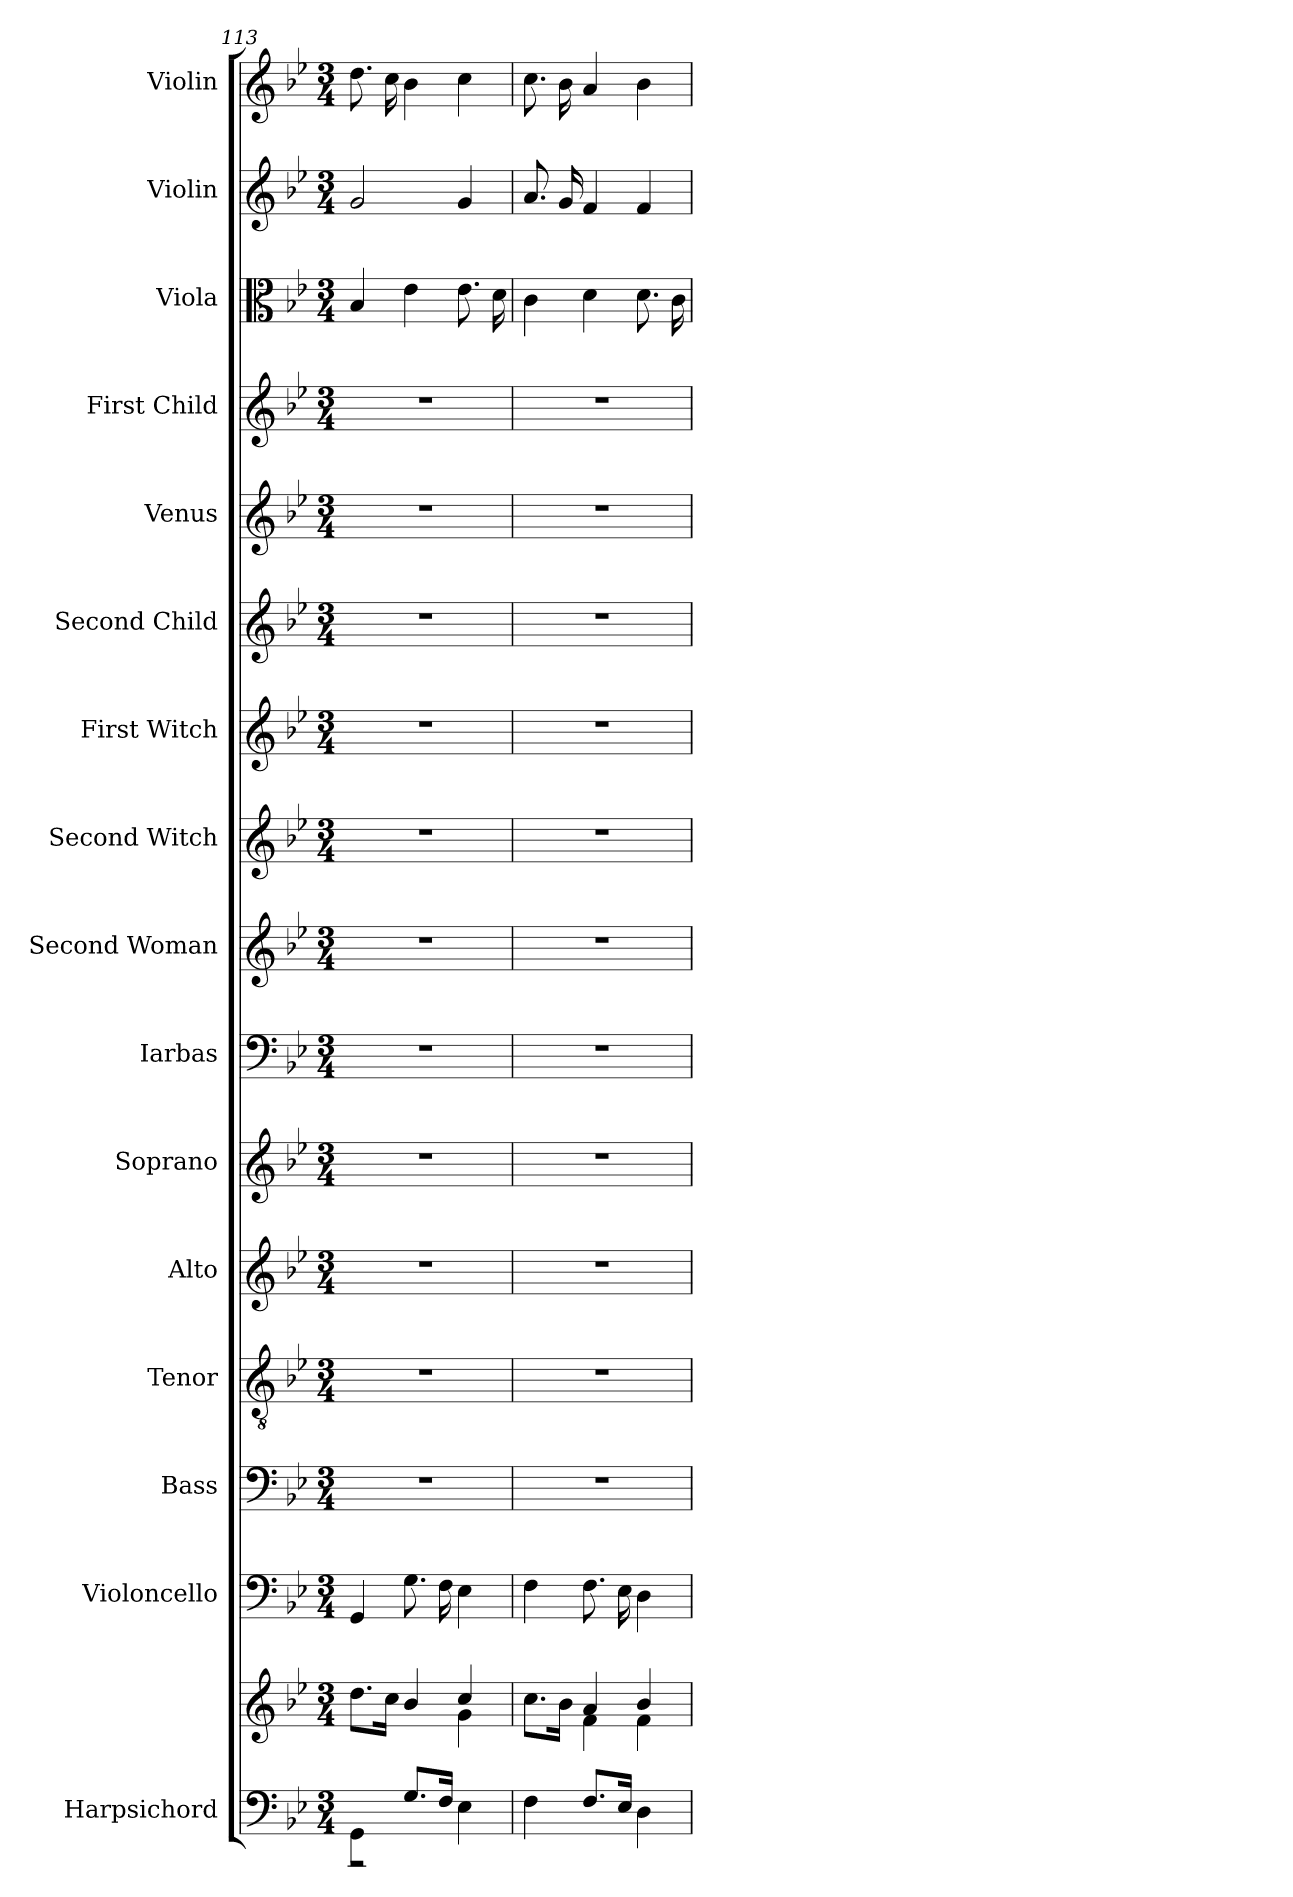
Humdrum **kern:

**kern	**kern	**kern	**kern	**kern	**kern	**kern	**kern	**kern	**kern	**kern	**kern	**kern	**kern	**kern	**kern	**kern
*part16	*part16	*part15	*part14	*part13	*part12	*part11	*part10	*part9	*part8	*part7	*part6	*part5	*part4	*part3	*part2	*part1
*staff17	*staff16	*staff15	*staff14	*staff13	*staff12	*staff11	*staff10	*staff9	*staff8	*staff7	*staff6	*staff5	*staff4	*staff3	*staff2	*staff1
*I"Harpsichord	*	*I"Violoncello	*I"Bass	*I"Tenor	*I"Alto	*I"Soprano	*I"Iarbas	*I"Second Woman	*I"Second Witch	*I"First Witch	*I"Second Child	*I"Venus	*I"First Child	*I"Viola	*I"Violin	*I"Violin
*I'Hch.	*	*I'Vc.	*I'B.	*I'T.	*I'A.	*I'S.	*I'I.	*I'2W	*I'W2.	*I'W1	*I'C2.	*I'V.	*I'C1	*I'Vla.	*I'Vln.	*I'Vln.
*clefF4	*clefG2	*clefF4	*clefF4	*clefGv2	*clefG2	*clefG2	*clefF4	*clefG2	*clefG2	*clefG2	*clefG2	*clefG2	*clefG2	*clefC3	*clefG2	*clefG2
*k[b-e-]	*k[b-e-]	*k[b-e-]	*k[b-e-]	*k[b-e-]	*k[b-e-]	*k[b-e-]	*k[b-e-]	*k[b-e-]	*k[b-e-]	*k[b-e-]	*k[b-e-]	*k[b-e-]	*k[b-e-]	*k[b-e-]	*k[b-e-]	*k[b-e-]
*M3/4	*M3/4	*M3/4	*M3/4	*M3/4	*M3/4	*M3/4	*M3/4	*M3/4	*M3/4	*M3/4	*M3/4	*M3/4	*M3/4	*M3/4	*M3/4	*M3/4
=113	=113	=113	=113	=113	=113	=113	=113	=113	=113	=113	=113	=113	=113	=113	=113	=113
*^	*^	*	*	*	*	*	*	*	*	*	*	*	*	*	*	*
4GG\	2r	8.dd\L	2ryy	4GG/	2.r	2.r	2.r	2.r	2.r	2.r	2.r	2.r	2.r	2.r	2.r	4B-/	2g/	8.dd\
.	.	16cc\Jk	.	.	.	.	.	.	.	.	.	.	.	.	.	.	.	16cc\
8.G/L	.	4b-/	.	8.G\	.	.	.	.	.	.	.	.	.	.	.	4e-\	.	4b-\
16F/Jk	.	.	.	16F\	.	.	.	.	.	.	.	.	.	.	.	.	.	.
4E-\	4ryy	4cc/	4g\	4E-\	.	.	.	.	.	.	.	.	.	.	.	8.e-\	4g/	4cc\
.	.	.	.	.	.	.	.	.	.	.	.	.	.	.	.	16d\	.	.
*v	*v	*	*	*	*	*	*	*	*	*	*	*	*	*	*	*	*	*
=114	=114	=114	=114	=114	=114	=114	=114	=114	=114	=114	=114	=114	=114	=114	=114	=114	=114
4F\	8.cc\L	4ryy	4F\	2.r	2.r	2.r	2.r	2.r	2.r	2.r	2.r	2.r	2.r	2.r	4c\	8.a/	8.cc\
.	16b-\Jk	.	.	.	.	.	.	.	.	.	.	.	.	.	.	16g/	16b-\
8.F/L	4a/	4f\	8.F\	.	.	.	.	.	.	.	.	.	.	.	4d\	4f/	4a/
16E-/Jk	.	.	16E-\	.	.	.	.	.	.	.	.	.	.	.	.	.	.
4D\	4b-/	4f\	4D\	.	.	.	.	.	.	.	.	.	.	.	8.d\	4f/	4b-\
.	.	.	.	.	.	.	.	.	.	.	.	.	.	.	16c\	.	.
*	*v	*v	*	*	*	*	*	*	*	*	*	*	*	*	*	*	*
=	=	=	=	=	=	=	=	=	=	=	=	=	=	=	=	=
*-	*-	*-	*-	*-	*-	*-	*-	*-	*-	*-	*-	*-	*-	*-	*-	*-
